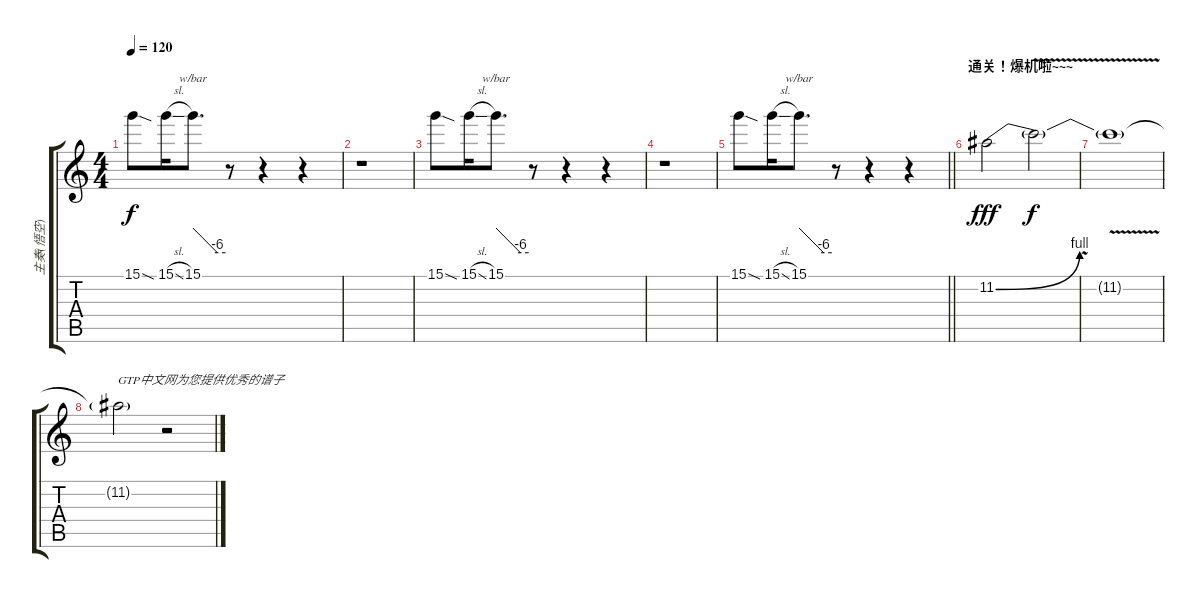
\track ("主奏(悟空)" "主奏(悟空)") {instrument distortionguitar}
\staff {score tabs}
\tuning (E4 B3 G3 D3 A2 E2) {hide}
\ts (4 4)
\tempo 120
\clef g2
\ks c
15.1{sod}.8{dy f} 15.1{sl}.16 15.1.8{d tbe (custom default 0 0 45 -24 60 -24)} r.8 r.4 r.4 |
r.1 |
15.1{sod}.8 15.1{sl}.16 15.1.8{d tbe (custom default 0 0 45 -24 60 -24)} r.8 r.4 r.4 |
r.1 |
\barLineRight lightlight
15.1{sod}.8 15.1{sl}.16 15.1.8{d tbe (custom default 0 0 45 -24 60 -24)} r.8 r.4 r.4 |
\section ("" "通关！爆机啦~~~")
11.2{be (bend 0 0 60 4)}.2{dy fff} 11.2{v t}.2{dy f} |
11.2{t}.1 |
11.2{t}.2{txt "GTP中文网为您提供优秀的谱子"} r.2
